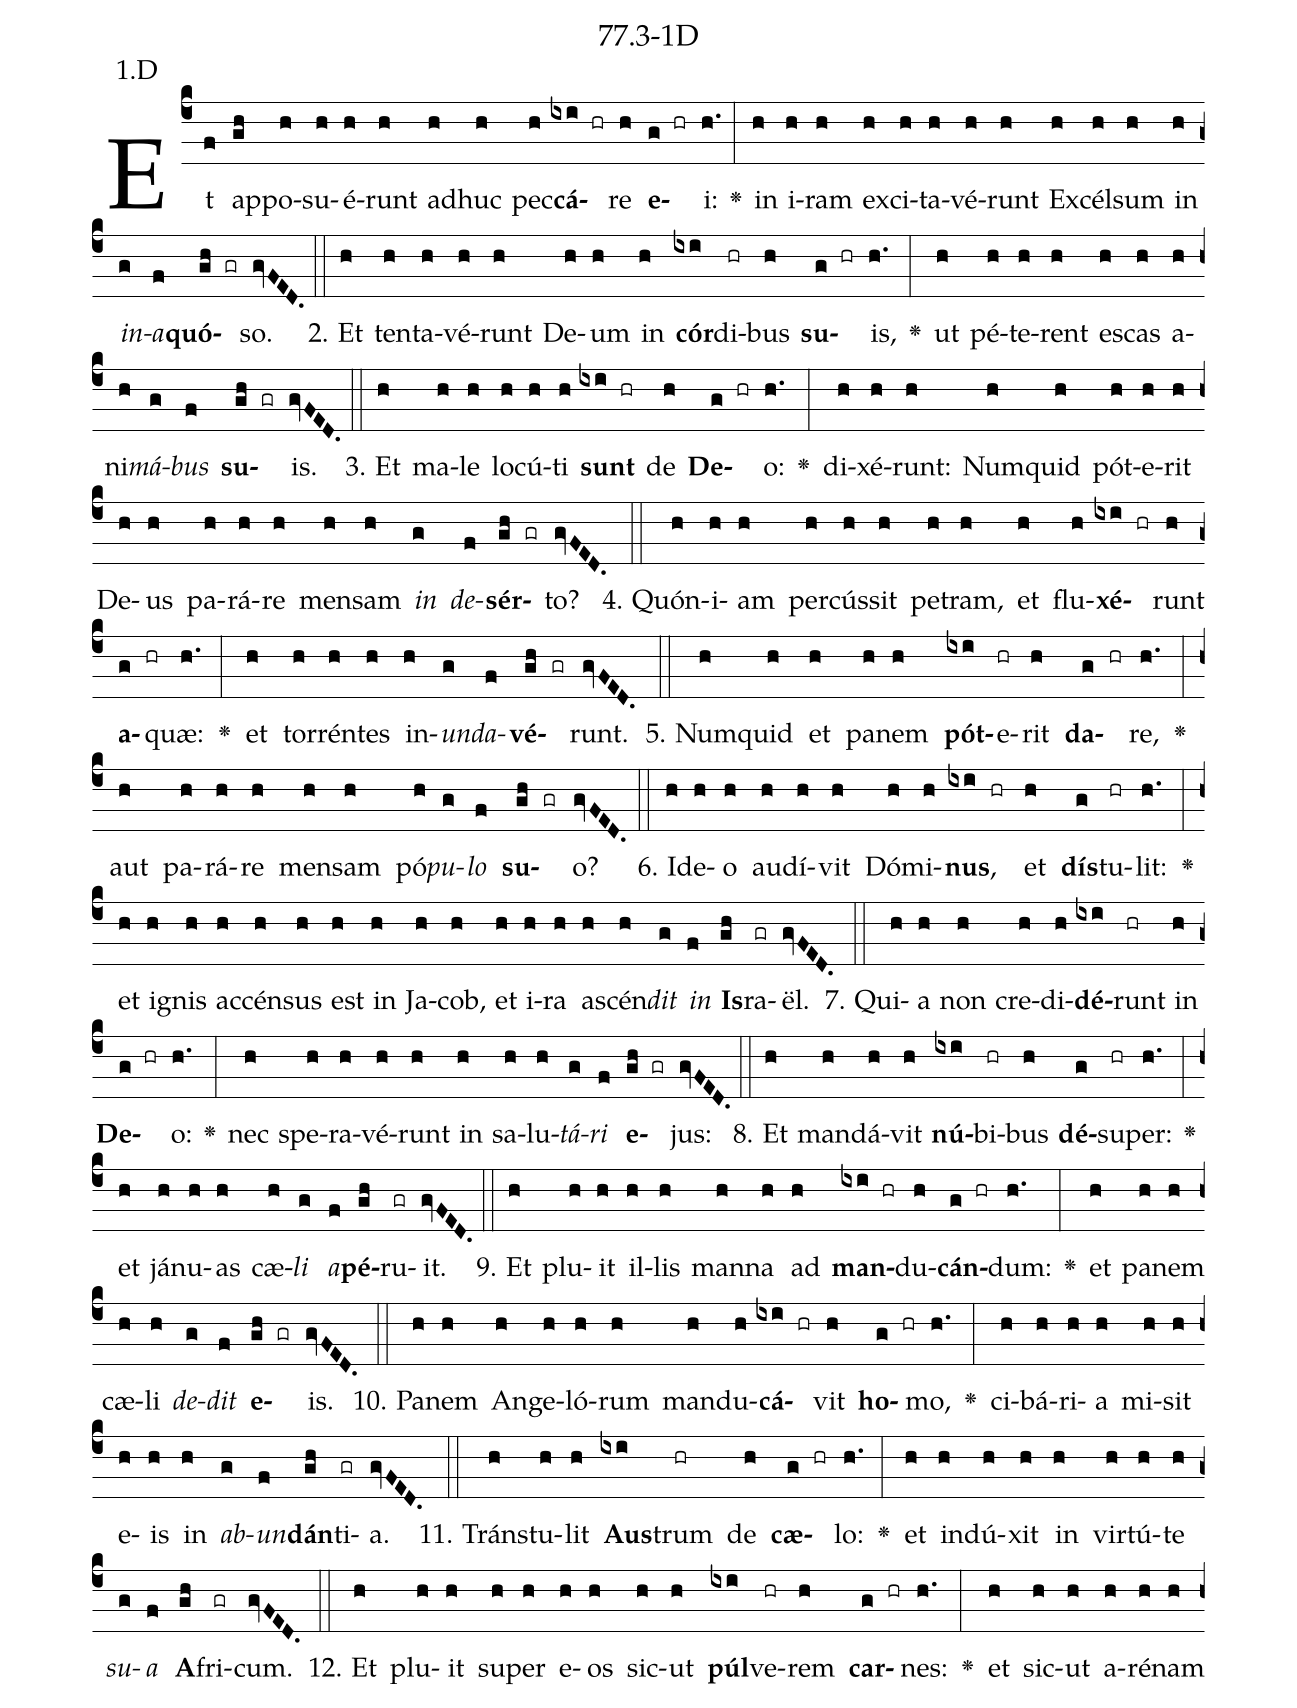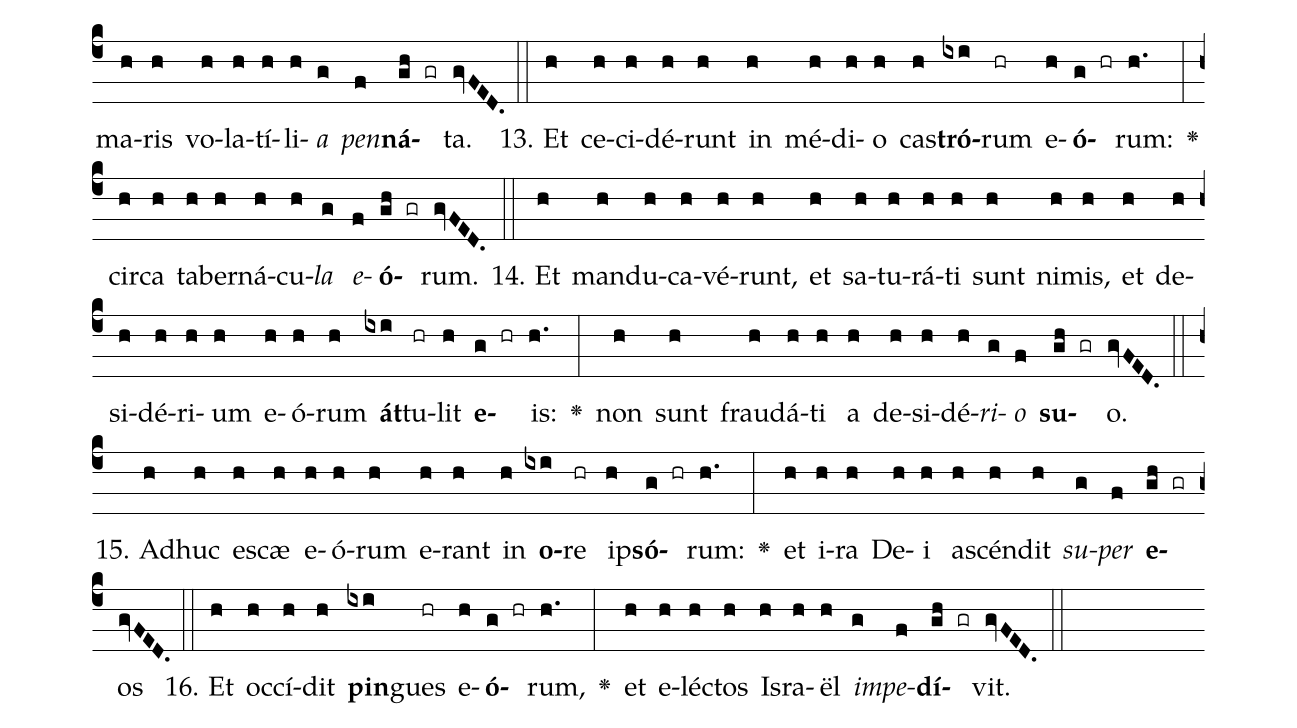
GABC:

name: 77.3-1D;
annotation: 1.D;
%%
(c4)Et(f) ap(gh)po(h)su(h)é(h)runt(h) ad(h)huc(h) pec(h)<b>cá</b>(ixi hr)re(h) <b>e</b>(g hr)i:(h.) <v>\greheightstar</v>(:) in(h) i(h)ram(h) ex(h)ci(h)ta(h)vé(h)runt(h) Ex(h)cél(h)sum(h) in(h) <i>in</i>(g)<i>a</i>(f)<b>quó</b>(gh gr)so.(gvFED.) (::)
2. Et(h) ten(h)ta(h)vé(h)runt(h) De(h)um(h) in(h) <b>cór</b>(ixi)di(hr)bus(h) <b>su</b>(g hr)is,(h.) <v>\greheightstar</v>(:) ut(h) pé(h)te(h)rent(h) es(h)cas(h) a(h)ni(h)<i>má</i>(g)<i>bus</i>(f) <b>su</b>(gh gr)is.(gvFED.) (::)
3. Et(h) ma(h)le(h) lo(h)cú(h)ti(h) <b>sunt</b>(ixi hr) de(h) <b>De</b>(g hr)o:(h.) <v>\greheightstar</v>(:) di(h)xé(h)runt:(h) Num(h)quid(h) pót(h)e(h)rit(h) De(h)us(h) pa(h)rá(h)re(h) men(h)sam(h) <i>in</i>(g) <i>de</i>(f)<b>sér</b>(gh gr)to?(gvFED.) (::)
4. Quón(h)i(h)am(h) per(h)cús(h)sit(h) pe(h)tram,(h) et(h) flu(h)<b>xé</b>(ixi hr)runt(h) <b>a</b>(g hr)quæ:(h.) <v>\greheightstar</v>(:) et(h) tor(h)rén(h)tes(h) in(h)<i>un</i>(g)<i>da</i>(f)<b>vé</b>(gh gr)runt.(gvFED.) (::)
5. Num(h)quid(h) et(h) pa(h)nem(h) <b>pót</b>(ixi)e(hr)rit(h) <b>da</b>(g hr)re,(h.) <v>\greheightstar</v>(:) aut(h) pa(h)rá(h)re(h) men(h)sam(h) pó(h)<i>pu</i>(g)<i>lo</i>(f) <b>su</b>(gh gr)o?(gvFED.) (::)
6. Id(h)e(h)o(h) au(h)dí(h)vit(h) Dó(h)mi(h)<b>nus</b>,(ixi hr) et(h) <b>dís</b>(g)tu(hr)lit:(h.) <v>\greheightstar</v>(:) et(h) i(h)gnis(h) ac(h)cén(h)sus(h) est(h) in(h) Ja(h)cob,(h) et(h) i(h)ra(h) a(h)scén(h)<i>dit</i>(g) <i>in</i>(f) <b>Is</b>(gh)ra(gr)ël.(gvFED.) (::)
7. Qui(h)a(h) non(h) cre(h)di(h)<b>dé</b>(ixi)runt(hr) in(h) <b>De</b>(g hr)o:(h.) <v>\greheightstar</v>(:) nec(h) spe(h)ra(h)vé(h)runt(h) in(h) sa(h)lu(h)<i>tá</i>(g)<i>ri</i>(f) <b>e</b>(gh gr)jus:(gvFED.) (::)
8. Et(h) man(h)dá(h)vit(h) <b>nú</b>(ixi)bi(hr)bus(h) <b>dé</b>(g)su(hr)per:(h.) <v>\greheightstar</v>(:) et(h) já(h)nu(h)as(h) cæ(h)<i>li</i>(g) <i>a</i>(f)<b>pé</b>(gh)ru(gr)it.(gvFED.) (::)
9. Et(h) plu(h)it(h) il(h)lis(h) man(h)na(h) ad(h) <b>man</b>(ixi hr)du(h)<b>cán</b>(g hr)dum:(h.) <v>\greheightstar</v>(:) et(h) pa(h)nem(h) cæ(h)li(h) <i>de</i>(g)<i>dit</i>(f) <b>e</b>(gh gr)is.(gvFED.) (::)
10. Pa(h)nem(h) An(h)ge(h)ló(h)rum(h) man(h)du(h)<b>cá</b>(ixi hr)vit(h) <b>ho</b>(g hr)mo,(h.) <v>\greheightstar</v>(:) ci(h)bá(h)ri(h)a(h) mi(h)sit(h) e(h)is(h) in(h) <i>ab</i>(g)<i>un</i>(f)<b>dán</b>(gh)ti(gr)a.(gvFED.) (::)
11. Tráns(h)tu(h)lit(h) <b>Aus</b>(ixi)trum(hr) de(h) <b>cæ</b>(g hr)lo:(h.) <v>\greheightstar</v>(:) et(h) in(h)dú(h)xit(h) in(h) vir(h)tú(h)te(h) <i>su</i>(g)<i>a</i>(f) <b>A</b>(gh)fri(gr)cum.(gvFED.) (::)
12. Et(h) plu(h)it(h) su(h)per(h) e(h)os(h) sic(h)ut(h) <b>púl</b>(ixi)ve(hr)rem(h) <b>car</b>(g hr)nes:(h.) <v>\greheightstar</v>(:) et(h) sic(h)ut(h) a(h)ré(h)nam(h) ma(h)ris(h) vo(h)la(h)tí(h)li(h)<i>a</i>(g) <i>pen</i>(f)<b>ná</b>(gh gr)ta.(gvFED.) (::)
13. Et(h) ce(h)ci(h)dé(h)runt(h) in(h) mé(h)di(h)o(h) cas(h)<b>tró</b>(ixi)rum(hr) e(h)<b>ó</b>(g hr)rum:(h.) <v>\greheightstar</v>(:) cir(h)ca(h) ta(h)ber(h)ná(h)cu(h)<i>la</i>(g) <i>e</i>(f)<b>ó</b>(gh gr)rum.(gvFED.) (::)
14. Et(h) man(h)du(h)ca(h)vé(h)runt,(h) et(h) sa(h)tu(h)rá(h)ti(h) sunt(h) ni(h)mis,(h) et(h) de(h)si(h)dé(h)ri(h)um(h) e(h)ó(h)rum(h) <b>át</b>(ixi)tu(hr)lit(h) <b>e</b>(g hr)is:(h.) <v>\greheightstar</v>(:) non(h) sunt(h) frau(h)dá(h)ti(h) a(h) de(h)si(h)dé(h)<i>ri</i>(g)<i>o</i>(f) <b>su</b>(gh gr)o.(gvFED.) (::)
15. Ad(h)huc(h) e(h)scæ(h) e(h)ó(h)rum(h) e(h)rant(h) in(h) <b>o</b>(ixi)re(hr) ip(h)<b>só</b>(g hr)rum:(h.) <v>\greheightstar</v>(:) et(h) i(h)ra(h) De(h)i(h) a(h)scén(h)dit(h) <i>su</i>(g)<i>per</i>(f) <b>e</b>(gh gr)os(gvFED.) (::)
16. Et(h) oc(h)cí(h)dit(h) <b>pin</b>(ixi)gues(hr) e(h)<b>ó</b>(g hr)rum,(h.) <v>\greheightstar</v>(:) et(h) e(h)léc(h)tos(h) Is(h)ra(h)ël(h) <i>im</i>(g)<i>pe</i>(f)<b>dí</b>(gh gr)vit.(gvFED.) (::)
